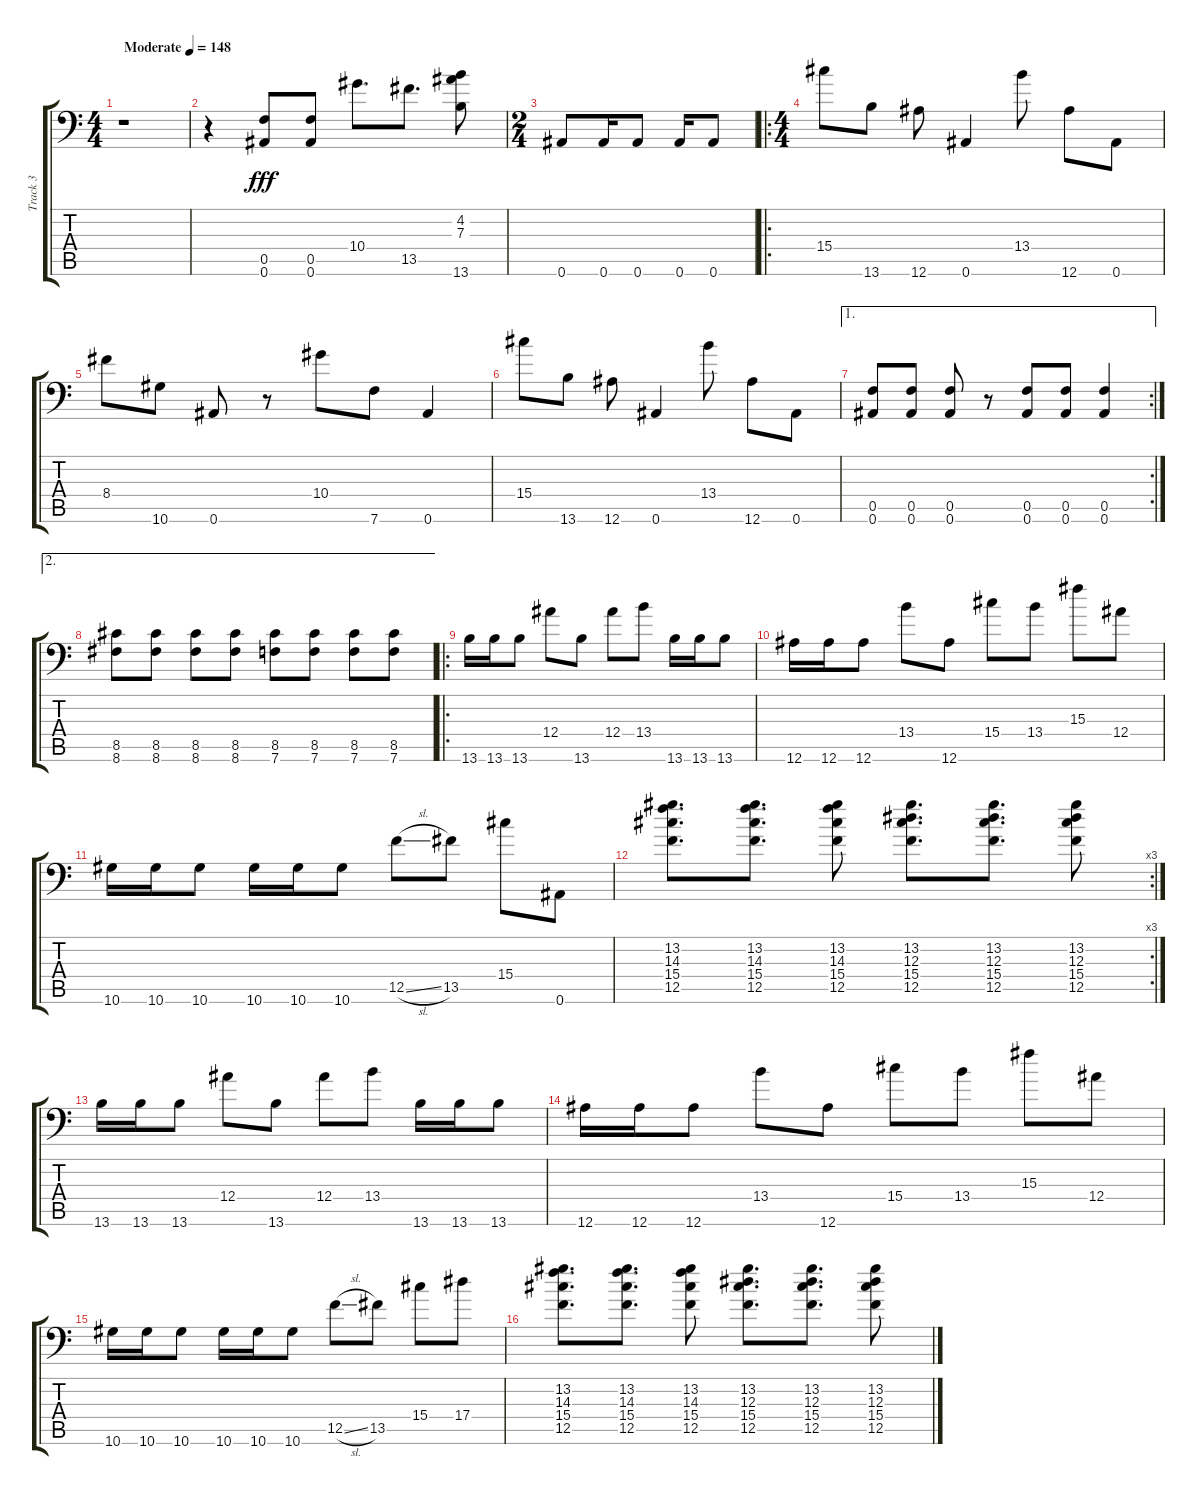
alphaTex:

\track ("Track 3" "Track 3") {instrument overdrivenguitar}
\staff {score tabs}
\tuning (C4 G3 Eb3 Bb2 F2 Bb1) {hide}
\ts (4 4)
\tempo (148 "Moderate")
\clef f4
\ks c
r.1{dy fff instrument overdrivenguitar} |
r.4 (0.5 0.6).8 (0.5 0.6).8 10.4.8{d} 13.5.8{d} (4.2 7.3 13.6).8 |
\ts (2 4)
0.6.8 0.6.16 0.6.8 0.6.16 0.6.8 |
\ro
\ts (4 4)
15.4.8 13.6.8 12.6.8 0.6.4 13.4.8 12.6.8 0.6.8 |
8.4.8 10.6.8 0.6.8 r.8 10.4.8 7.6.8 0.6.4 |
15.4.8 13.6.8 12.6.8 0.6.4 13.4.8 12.6.8 0.6.8 |
\ae 1
\rc 2
(0.5 0.6).8 (0.5 0.6).8 (0.5 0.6).8 r.8 (0.5 0.6).8 (0.5 0.6).8 (0.5 0.6).4 |
\ae 2
(8.5 8.6).8 (8.5 8.6).8 (8.5 8.6).8 (8.5 8.6).8 (8.5 7.6).8 (8.5 7.6).8 (8.5 7.6).8 (8.5 7.6).8 |
\ro
13.6.16 13.6.16 13.6.8 12.4.8 13.6.8 12.4.8 13.4.8 13.6.16 13.6.16 13.6.8 |
12.6.16 12.6.16 12.6.8 13.4.8 12.6.8 15.4.8 13.4.8 15.3.8 12.4.8 |
10.6.16 10.6.16 10.6.8 10.6.16 10.6.16 10.6.8 12.5{sl}.8 13.5.8 15.4.8 0.6.8 |
\rc 3
(13.2 14.3 15.4 12.5).8{d} (13.2 14.3 15.4 12.5).8{d} (13.2 14.3 15.4 12.5).8 (13.2 12.3 15.4 12.5).8{d} (13.2 12.3 15.4 12.5).8{d} (13.2 12.3 15.4 12.5).8 |
13.6.16 13.6.16 13.6.8 12.4.8 13.6.8 12.4.8 13.4.8 13.6.16 13.6.16 13.6.8 |
12.6.16 12.6.16 12.6.8 13.4.8 12.6.8 15.4.8 13.4.8 15.3.8 12.4.8 |
10.6.16 10.6.16 10.6.8 10.6.16 10.6.16 10.6.8 12.5{sl}.8 13.5.8 15.4.8 17.4.8 |
(13.2 14.3 15.4 12.5).8{d} (13.2 14.3 15.4 12.5).8{d} (13.2 14.3 15.4 12.5).8 (13.2 12.3 15.4 12.5).8{d} (13.2 12.3 15.4 12.5).8{d} (13.2 12.3 15.4 12.5).8
